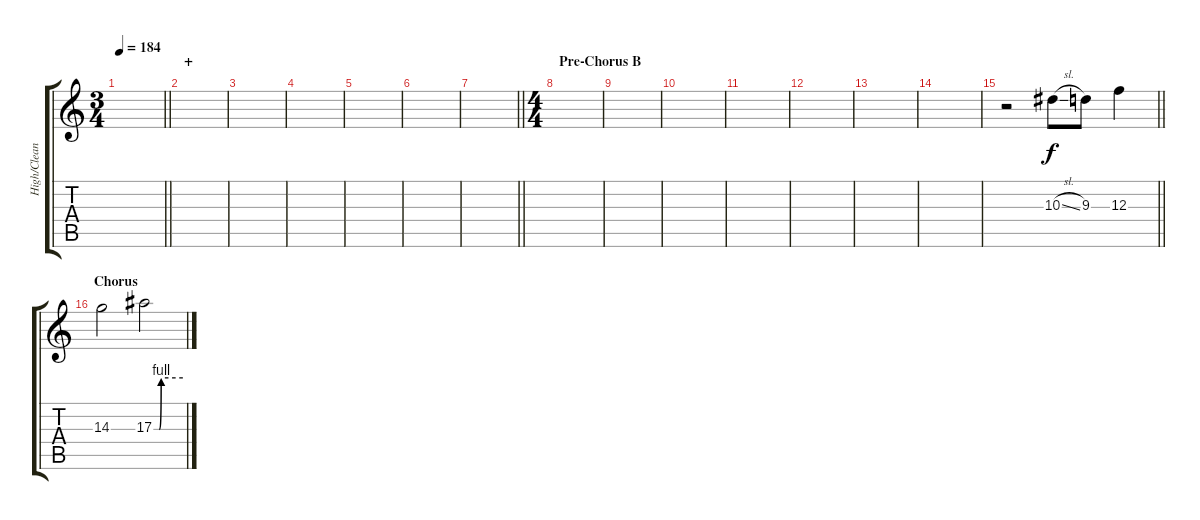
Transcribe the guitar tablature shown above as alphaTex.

\track ("High/Clean" "High/Clean") {instrument distortionguitar}
\staff {score tabs}
\tuning (D4 A3 F3 C3 G2 C2) {hide}
\ts (3 4)
\tempo 184
\clef g2
\barLineRight lightlight
\ks c
|
\section ("" "+")
|
|
|
|
|
\barLineRight lightlight
|
\ts (4 4)
\section ("" "Pre-Chorus B")
|
|
|
|
|
|
|
\barLineRight lightlight
r.2 10.3{sl}.8 9.3.8 12.3.4 |
\section ("" "Chorus")
14.3.2 17.3{be (custom 0 0 11 0 15 4 60 4)}.2
